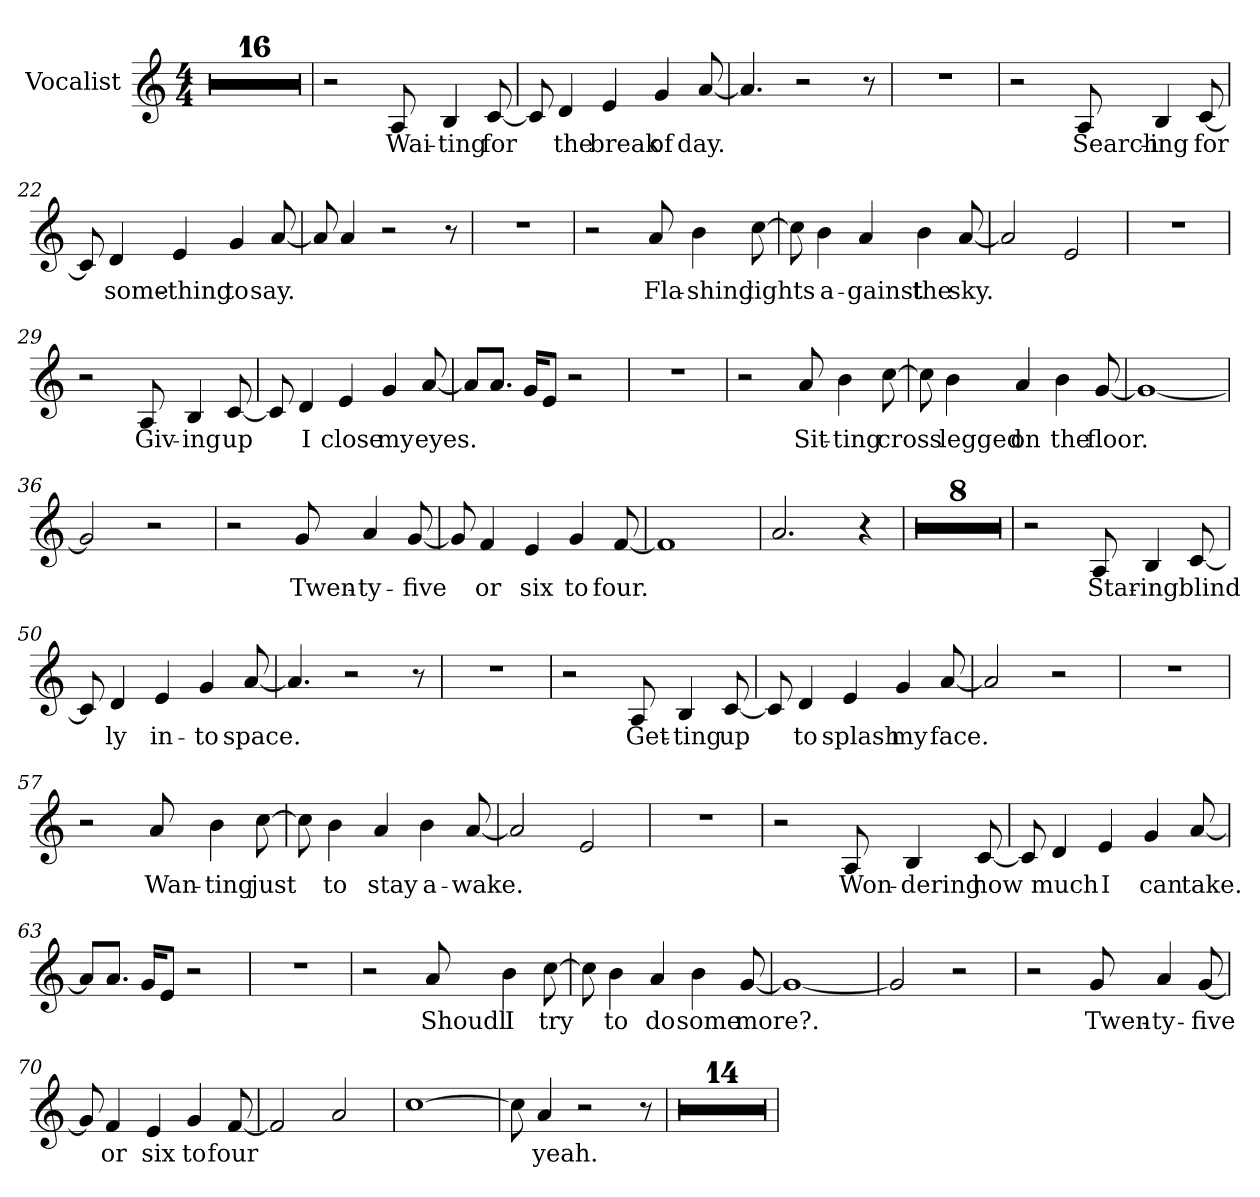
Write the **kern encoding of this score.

**kern	**text
*part1	*part1
*staff1	*staff1
*I"Vocalist	*
*clefG2	*
*M4/4	*
=1	=1
*clefG2	*
*M4/4	*
1r	.
=2	=2
1r	.
=3	=3
1r	.
=4	=4
1r	.
=5	=5
1r	.
=6	=6
1r	.
=7	=7
1r	.
=8	=8
1r	.
=9	=9
1r	.
=10	=10
1r	.
=11	=11
1r	.
=12	=12
1r	.
=13	=13
1r	.
=14	=14
1r	.
=15	=15
1r	.
=16	=16
1r	.
=17	=17
2r	.
8A	Wai-
4B	-ting
[8c	for
=18	=18
8c]	_
4d	the
4e	break
4g	of
[8a	day.
=19	=19
4.a]	_
2r	.
8r	.
=20	=20
1r	.
=21	=21
2r	.
8A	Search-
4B	-ing
[8c	for
=22	=22
8c]	_
4d	some-
4e	-thing
4g	to
[8a	say.
=23	=23
8a]	_
4a	_
2r	.
8r	.
=24	=24
1r	.
=25	=25
2r	.
8a	Fla-
4b	-shing
[8cc	lights
=26	=26
8cc]	_
4b	a-
4a	-gainst
4b	the
[8a	sky.
=27	=27
2a]	_
2e	_
=28	=28
1r	.
=29	=29
2r	.
8A	Giv-
4B	-ing
[8c	up
=30	=30
8c]	_
4d	I
4e	close
4g	my
[8a	eyes.
=31	=31
8a/L]	_
8.a/J	_
16g/KL	_
8e/J	_
2r	.
=32	=32
1r	.
=33	=33
2r	.
8a	Sit-
4b	-ting
[8cc	cross-
=34	=34
8cc]	_
4b	-legged
4a	on
4b	the
[8g	floor.
=35	=35
1g_	_
=36	=36
2g]	_
2r	.
=37	=37
2r	.
8g	Twen-
4a	-ty-
[8g	-five
=38	=38
8g]	_
4f	or
4e	six
4g	to
[8f	four.
=39	=39
1f]	_
=40	=40
2.a	_
4r	.
=41	=41
1r	.
=42	=42
1r	.
=43	=43
1r	.
=44	=44
1r	.
=45	=45
1r	.
=46	=46
1r	.
=47	=47
1r	.
=48	=48
1r	.
=49	=49
2r	.
8A	Star-
4B	-ing
[8c	blind-
=50	=50
8c]	_
4d	-ly
4e	in-
4g	-to
[8a	space.
=51	=51
4.a]	_
2r	.
8r	.
=52	=52
1r	.
=53	=53
2r	.
8A	Get-
4B	-ting
[8c	up
=54	=54
8c]	_
4d	to
4e	splash
4g	my
[8a	face.
=55	=55
2a]	_
2r	.
=56	=56
1r	.
=57	=57
2r	.
8a	Wan-
4b	-ting
[8cc	just
=58	=58
8cc]	_
4b	to
4a	stay
4b	a-
[8a	-wake.
=59	=59
2a]	_
2e	_
=60	=60
1r	.
=61	=61
2r	.
8A	Won-
4B	-dering
[8c	how
=62	=62
8c]	_
4d	much
4e	I
4g	can
[8a	take.
=63	=63
8a/L]	_
8.a/J	_
16g/KL	_
8e/J	_
2r	.
=64	=64
1r	.
=65	=65
2r	.
8a	Shoudl
4b	I
[8cc	try
=66	=66
8cc]	_
4b	to
4a	do
4b	some
[8g	more?.
=67	=67
1g_	_
=68	=68
2g]	_
2r	.
=69	=69
2r	.
8g	Twen-
4a	-ty-
[8g	-five
=70	=70
8g]	_
4f	or
4e	six
4g	to
[8f	four
=71	=71
2f]	_
2a	_
=72	=72
[1cc	_
=73	=73
8cc]	_
4a	yeah.
2r	.
8r	.
=74	=74
1r	.
=75	=75
1r	.
=76	=76
1r	.
=77	=77
1r	.
=78	=78
1r	.
=79	=79
1r	.
=80	=80
1r	.
=81	=81
1r	.
=82	=82
1r	.
=83	=83
1r	.
=84	=84
1r	.
=85	=85
1r	.
=86	=86
1r	.
=87	=87
1r	.
=	=
*-	*-
